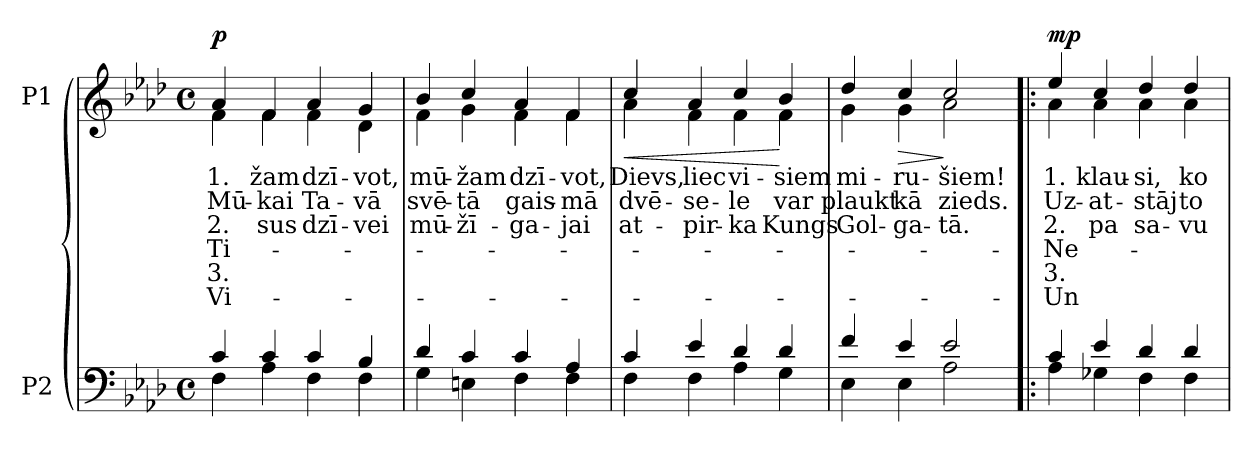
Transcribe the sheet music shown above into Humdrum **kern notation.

**kern	**kern	**text	**text	**text	**text	**text	**text	**dynam
*part2	*part1	*part1	*part1	*part1	*part1	*part1	*part1	*part1
*staff2	*staff1	*staff1	*staff1	*staff1	*staff1	*staff1	*staff1	*staff1
*I"P2	*I"P1	*	*	*	*	*	*	*
!!LO:PB:g=z
*clefF4	*clefG2	*	*	*	*	*	*	*
*k[b-e-a-d-]	*k[b-e-a-d-]	*	*	*	*	*	*	*
*A-:	*A-:	*	*	*	*	*	*	*
*M4/4	*M4/4	*	*	*	*	*	*	*
*met(c)	*met(c)	*	*	*	*	*	*	*
*MM60	*MM60	*	*	*	*	*	*	*
=1	=1	=1	=1	=1	=1	=1	=1	=1
*^	*	*	*	*	*	*	*	*
!	!	!LO:TX:a:B:t=Lento	!	!	!	!	!	!	!
!	!	!	!LO:LY:b:color=#000000	!LO:LY:b:color=#000000	!LO:LY:b:color=#000000	!LO:LY:b:color=#000000	!LO:LY:b:color=#000000	!LO:LY:b:color=#000000	!
*	*	*^	*	*	*	*	*	*	*
4ci/	4Fi\	4a-i/	4fi\	1.	Mū-	2.	Ti-	3.	Vi-	p
!	!	!	!	!LO:LY:b:color=#000000	!LO:LY:b:color=#000000	!LO:LY:b:color=#000000	!	!	!	!
4ci/	4A-i\	4fi/	4fi\	-žam	-kai	-sus	.	.	.	.
!	!	!	!	!LO:LY:b:color=#000000	!LO:LY:b:color=#000000	!LO:LY:b:color=#000000	!	!	!	!
4ci/	4Fi\	4a-i/	4fi\	dzī-	Ta-	dzī-	.	.	.	.
!	!	!	!	!LO:LY:b:color=#000000	!LO:LY:b:color=#000000	!LO:LY:b:color=#000000	!	!	!	!
4B-i/	4Fi\	4gi/	4d-i\	-vot,	-vā	-vei	.	.	.	.
=2	=2	=2	=2	=2	=2	=2	=2	=2	=2	=2
!	!	!	!	!LO:LY:b:color=#000000	!LO:LY:b:color=#000000	!LO:LY:b:color=#000000	!	!	!	!
4d-i/	4Gi\	4b-i/	4fi\	mū-	svē-	mū-	.	.	.	.
!	!	!	!	!LO:LY:b:color=#000000	!LO:LY:b:color=#000000	!LO:LY:b:color=#000000	!	!	!	!
4ci/	4Eni\	4cci/	4gi\	-žam	-tā	-žī-	.	.	.	.
!	!	!	!	!LO:LY:b:color=#000000	!LO:LY:b:color=#000000	!LO:LY:b:color=#000000	!	!	!	!
4ci/	4Fi\	4a-i/	4fi\	dzī-	gais-	-ga-	.	.	.	.
!	!	!	!	!LO:LY:b:color=#000000	!LO:LY:b:color=#000000	!LO:LY:b:color=#000000	!	!	!	!
4A-i/	4Fi\	4fi/	4fi\	-vot,	-mā	-jai	.	.	.	.
=3	=3	=3	=3	=3	=3	=3	=3	=3	=3	=3
!	!	!	!	!LO:LY:b:color=#000000	!LO:LY:b:color=#000000	!LO:LY:b:color=#000000	!	!	!	!LO:HP:b
4ci/	4Fi\	4cci/	4a-i\	Dievs,	dvē-	at-	.	.	.	<
!	!	!	!	!LO:LY:b:color=#000000	!LO:LY:b:color=#000000	!LO:LY:b:color=#000000	!	!	!	!
4e-i/	4Fi\	4a-i/	4fi\	liec	-se-	-pir-	.	.	.	.
!	!	!	!	!LO:LY:b:color=#000000	!LO:LY:b:color=#000000	!LO:LY:b:color=#000000	!	!	!	!
4d-i/	4A-i\	4cci/	4fi\	vi-	-le	-ka	.	.	.	.
!	!	!	!	!LO:LY:b:color=#000000	!LO:LY:b:color=#000000	!LO:LY:b:color=#000000	!	!	!	!
4d-i/	4Gi\	4b-i/	4fi\	-siem	var	Kungs	.	.	.	[
=4	=4	=4	=4	=4	=4	=4	=4	=4	=4	=4
!	!	!	!	!LO:LY:b:color=#000000	!LO:LY:b:color=#000000	!LO:LY:b:color=#000000	!	!	!	!
4fi/	4E-i\	4dd-i/	4gi\	mi-	plaukt	Gol-	.	.	.	.
!	!	!	!	!LO:LY:b:color=#000000	!LO:LY:b:color=#000000	!LO:LY:b:color=#000000	!	!	!	!LO:HP:b
4e-i/	4E-i\	4cci/	4gi\	-ru-	kā	-ga-	.	.	.	>
!	!	!	!	!LO:LY:b:color=#000000	!LO:LY:b:color=#000000	!LO:LY:b:color=#000000	!	!	!	!
2e-i/	2A-i\	2cci/	2a-i\	-šiem!	zieds.	-tā.	.	.	.	]
!!LO:LB:g=z	!!
=5!|:	=5!|:	=5!|:	=5!|:	=5!|:	=5!|:	=5!|:	=5!|:	=5!|:	=5!|:	=5!|:
!	!	!	!	!LO:LY:b:color=#000000	!LO:LY:b:color=#000000	!LO:LY:b:color=#000000	!LO:LY:b:color=#000000	!LO:LY:b:color=#000000	!LO:LY:b:color=#000000	!
4ci/	4A-i\	4ee-i/	4a-i\	1.	Uz-	2.	Ne-	3.	Un	mp
!	!	!	!	!LO:LY:b:color=#000000	!LO:LY:b:color=#000000	!LO:LY:b:color=#000000	!	!	!	!
4e-i/	4G-Xi\	4cci/	4a-i\	-klau-	-at-	pa	.	.	.	.
!	!	!	!	!LO:LY:b:color=#000000	!LO:LY:b:color=#000000	!LO:LY:b:color=#000000	!	!	!	!
4d-i/	4Fi\	4dd-i/	4a-i\	-si,	-stāj	sa-	.	.	.	.
!	!	!	!	!LO:LY:b:color=#000000	!LO:LY:b:color=#000000	!LO:LY:b:color=#000000	!	!	!	!
4d-i/	4Fi\	4dd-i/	4a-i\	ko	to	-vu	.	.	.	.
*v	*v	*	*	*	*	*	*	*	*	*
*	*v	*v	*	*	*	*	*	*	*
=	=	=	=	=	=	=	=	=
*-	*-	*-	*-	*-	*-	*-	*-	*-
